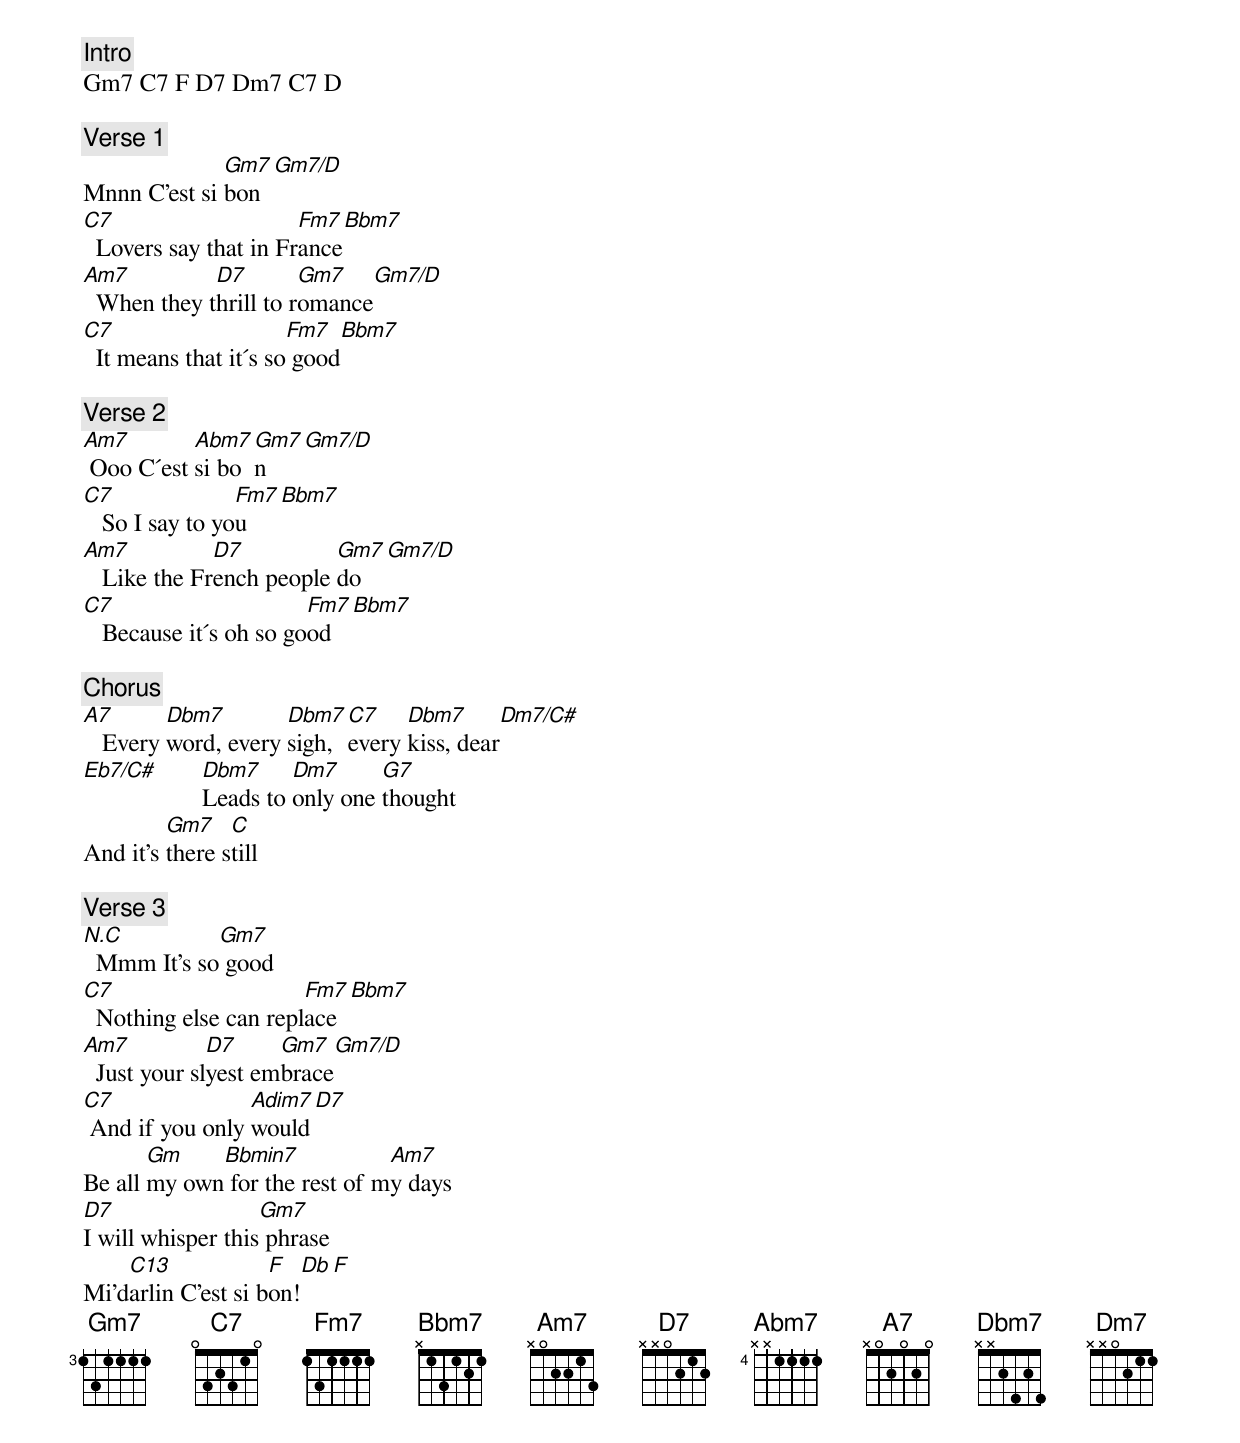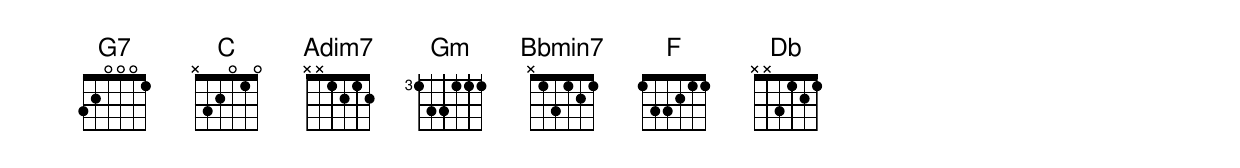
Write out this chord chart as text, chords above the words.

[Intro]
Gm7 C7 F D7 Dm7 C7 D

[Verse 1]
              Gm7      Gm7/D
Mnnn C'est si bon
C7                     Fm7    Bbm7
  Lovers say that in France
Am7          D7        Gm7      Gm7/D
  When they thrill to romance
C7                     Fm7       Bbm7
  It means that it´s so good

[Verse 2]
Am7        Abm7 Gm7      Gm7/D
 Ooo C´est si bon
C7               Fm7    Bbm7
   So I say to you
Am7           D7          Gm7      Gm7/D
   Like the French people do
C7                      Fm7       Bbm7
   Because it´s oh so good

[Chorus]
A7       Dbm7        Dbm7  C7    Dbm7      Dm7/C#
   Every word, every sigh, every kiss, dear
Eb7/C# Dbm7     Dm7      G7
       Leads to only one thought
         Gm7    C
And it's there still

[Verse 3]
N.C          Gm7
  Mmm It's so good
C7                     Fm7    Bbm7
  Nothing else can replace
Am7           D7     Gm7      Gm7/D
  Just your slyest embrace
C7               Adim7     D7
 And if you only would
       Gm    Bbmin7            Am7
Be all my own for the rest of my days
D7                 Gm7
I will whisper this phrase
    C13             F    Db F
Mi'darlin C'est si bon!
